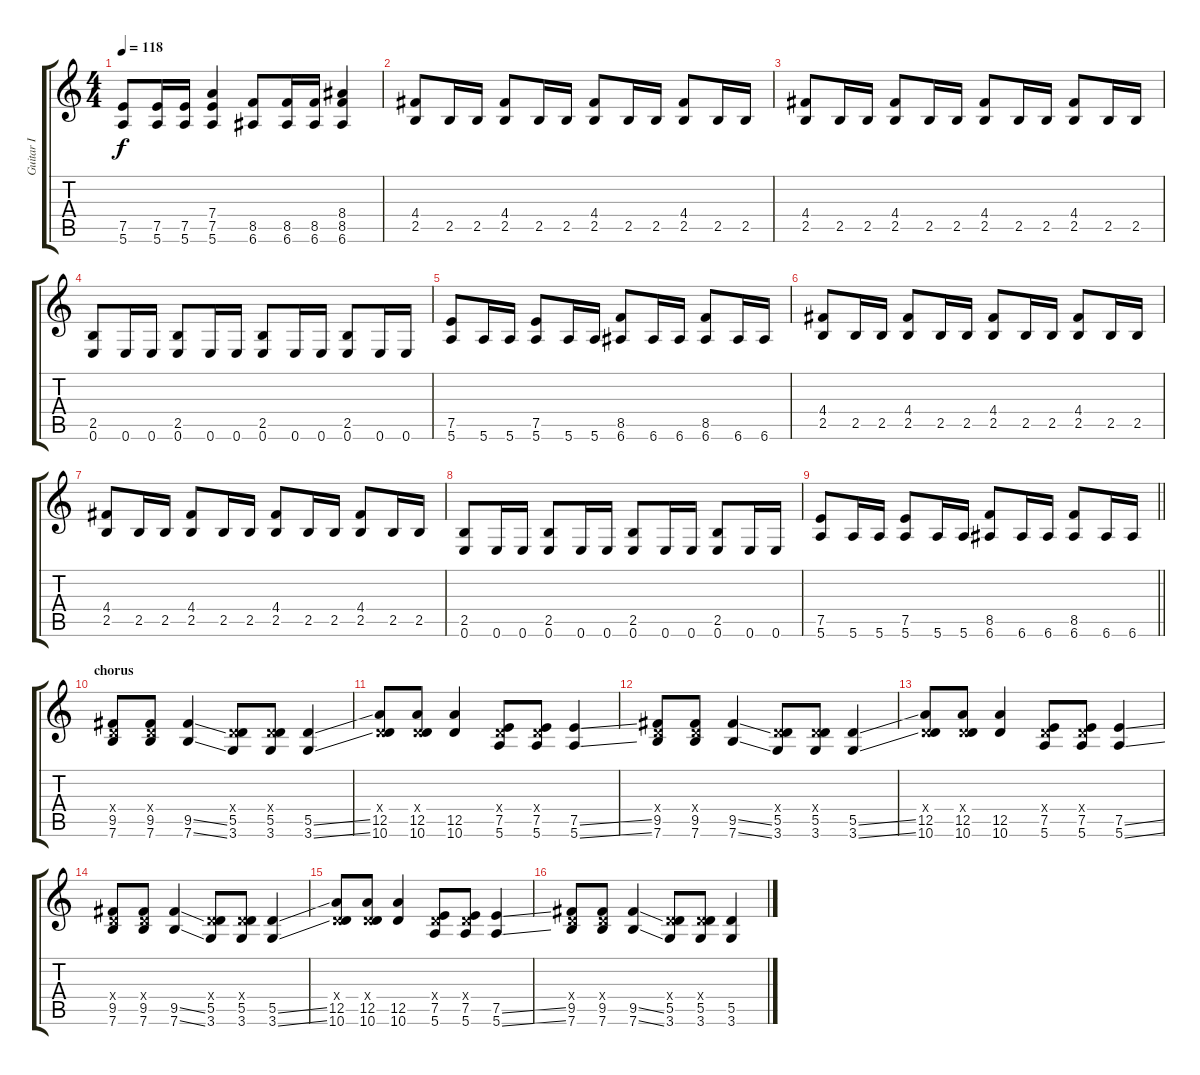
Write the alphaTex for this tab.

\track ("Guitar I" "Guitar I") {instrument distortionguitar}
\staff {score tabs}
\tuning (E4 B3 G3 D3 A2 E2) {hide}
\ts (4 4)
\tempo 118
\clef g2
\ks c
(7.5 5.6).8{dy f} (7.5 5.6).16 (7.5 5.6).16 (7.4 7.5 5.6).4 (8.5 6.6).8 (8.5 6.6).16 (8.5 6.6).16 (8.4 8.5 6.6).4 |
(4.4 2.5).8 2.5.16 2.5.16 (4.4 2.5).8 2.5.16 2.5.16 (4.4 2.5).8 2.5.16 2.5.16 (4.4 2.5).8 2.5.16 2.5.16 |
(4.4 2.5).8 2.5.16 2.5.16 (4.4 2.5).8 2.5.16 2.5.16 (4.4 2.5).8 2.5.16 2.5.16 (4.4 2.5).8 2.5.16 2.5.16 |
(2.5 0.6).8 0.6.16 0.6.16 (2.5 0.6).8 0.6.16 0.6.16 (2.5 0.6).8 0.6.16 0.6.16 (2.5 0.6).8 0.6.16 0.6.16 |
(7.5 5.6).8 5.6.16 5.6.16 (7.5 5.6).8 5.6.16 5.6.16 (8.5 6.6).8 6.6.16 6.6.16 (8.5 6.6).8 6.6.16 6.6.16 |
(4.4 2.5).8 2.5.16 2.5.16 (4.4 2.5).8 2.5.16 2.5.16 (4.4 2.5).8 2.5.16 2.5.16 (4.4 2.5).8 2.5.16 2.5.16 |
(4.4 2.5).8 2.5.16 2.5.16 (4.4 2.5).8 2.5.16 2.5.16 (4.4 2.5).8 2.5.16 2.5.16 (4.4 2.5).8 2.5.16 2.5.16 |
(2.5 0.6).8 0.6.16 0.6.16 (2.5 0.6).8 0.6.16 0.6.16 (2.5 0.6).8 0.6.16 0.6.16 (2.5 0.6).8 0.6.16 0.6.16 |
\barLineRight lightlight
(7.5 5.6).8 5.6.16 5.6.16 (7.5 5.6).8 5.6.16 5.6.16 (8.5 6.6).8 6.6.16 6.6.16 (8.5 6.6).8 6.6.16 6.6.16 |
\section ("" "chorus")
(0.4{x} 9.5 7.6).8 (0.4{x} 9.5 7.6).8 (9.5{ss} 7.6{ss}).4 (0.4{x} 5.5 3.6).8 (0.4{x} 5.5 3.6).8 (5.5{ss} 3.6{ss}).4 |
(0.4{x} 12.5 10.6).8 (0.4{x} 12.5 10.6).8 (12.5 10.6).4 (0.4{x} 7.5 5.6).8 (0.4{x} 7.5 5.6).8 (7.5{ss} 5.6{ss}).4 |
(0.4{x} 9.5 7.6).8 (0.4{x} 9.5 7.6).8 (9.5{ss} 7.6{ss}).4 (0.4{x} 5.5 3.6).8 (0.4{x} 5.5 3.6).8 (5.5{ss} 3.6{ss}).4 |
(0.4{x} 12.5 10.6).8 (0.4{x} 12.5 10.6).8 (12.5 10.6).4 (0.4{x} 7.5 5.6).8 (0.4{x} 7.5 5.6).8 (7.5{ss} 5.6{ss}).4 |
(0.4{x} 9.5 7.6).8 (0.4{x} 9.5 7.6).8 (9.5{ss} 7.6{ss}).4 (0.4{x} 5.5 3.6).8 (0.4{x} 5.5 3.6).8 (5.5{ss} 3.6{ss}).4 |
(0.4{x} 12.5 10.6).8 (0.4{x} 12.5 10.6).8 (12.5 10.6).4 (0.4{x} 7.5 5.6).8 (0.4{x} 7.5 5.6).8 (7.5{ss} 5.6{ss}).4 |
(0.4{x} 9.5 7.6).8 (0.4{x} 9.5 7.6).8 (9.5{ss} 7.6{ss}).4 (0.4{x} 5.5 3.6).8 (0.4{x} 5.5 3.6).8 (5.5{ss} 3.6{ss}).4
